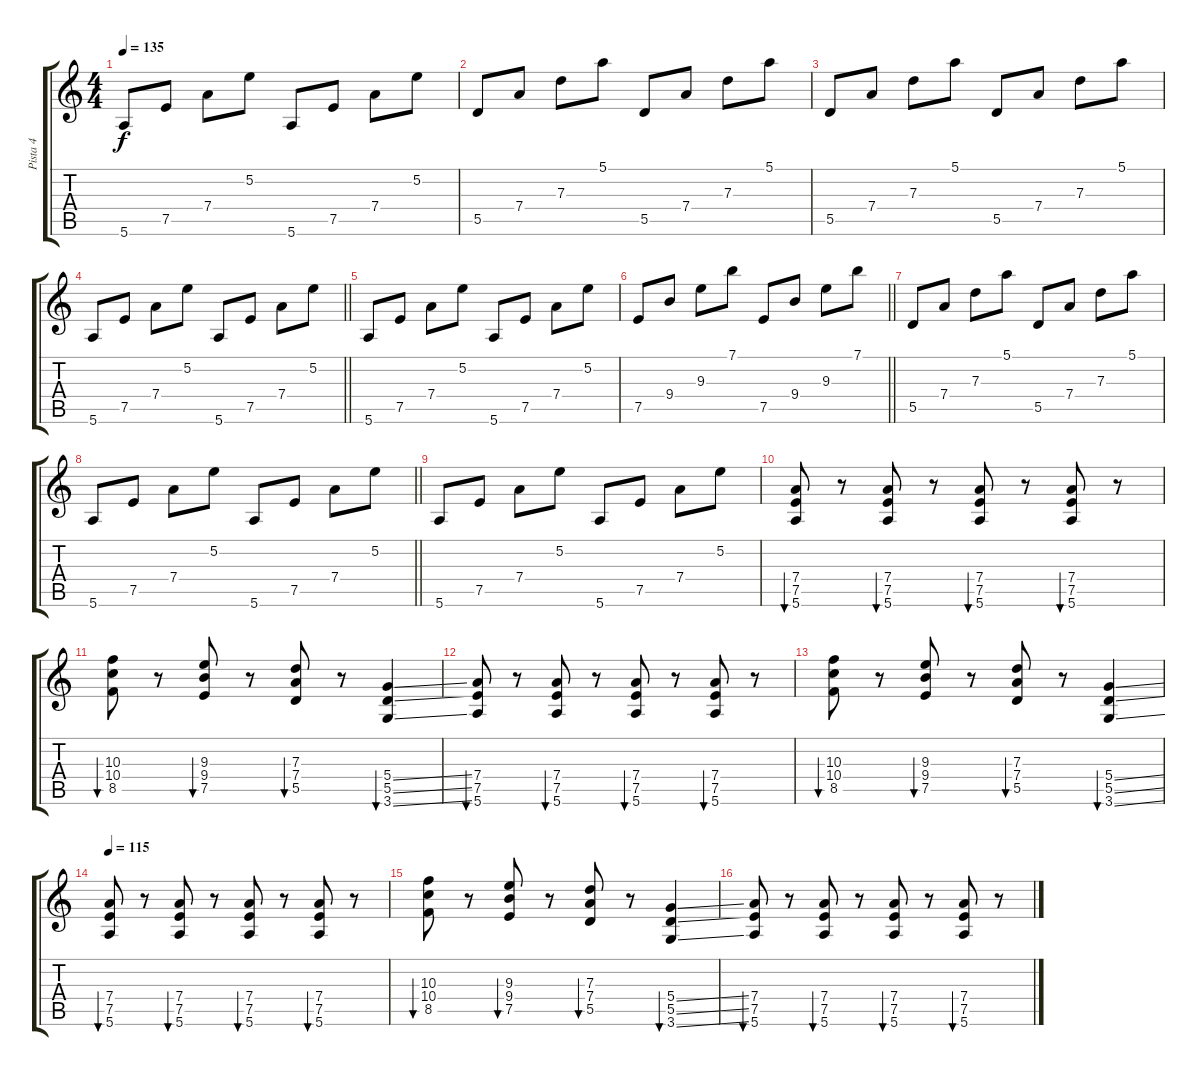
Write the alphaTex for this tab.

\track ("Pista 4" "Pista 4") {instrument overdrivenguitar}
\staff {score tabs}
\tuning (E4 B3 G3 D3 A2 E2) {hide}
\ts (4 4)
\tempo 135
\clef g2
\ks c
5.6.8{dy f} 7.5.8 7.4.8 5.2.8 5.6.8 7.5.8 7.4.8 5.2.8 |
5.5.8 7.4.8 7.3.8 5.1.8 5.5.8 7.4.8 7.3.8 5.1.8 |
5.5.8 7.4.8 7.3.8 5.1.8 5.5.8 7.4.8 7.3.8 5.1.8 |
\barLineRight lightlight
5.6.8 7.5.8 7.4.8 5.2.8 5.6.8 7.5.8 7.4.8 5.2.8 |
5.6.8 7.5.8 7.4.8 5.2.8 5.6.8 7.5.8 7.4.8 5.2.8 |
\barLineRight lightlight
7.5.8 9.4.8 9.3.8 7.1.8 7.5.8 9.4.8 9.3.8 7.1.8 |
5.5.8 7.4.8 7.3.8 5.1.8 5.5.8 7.4.8 7.3.8 5.1.8 |
\barLineRight lightlight
5.6.8 7.5.8 7.4.8 5.2.8 5.6.8 7.5.8 7.4.8 5.2.8 |
5.6.8 7.5.8 7.4.8 5.2.8 5.6.8 7.5.8 7.4.8 5.2.8 |
(7.4 7.5 5.6).8{bu 30} r.8 (7.4 7.5 5.6).8{bu 30} r.8 (7.4 7.5 5.6).8{bu 30} r.8 (7.4 7.5 5.6).8{bu 30} r.8 |
(10.3 10.4 8.5).8{bu 30} r.8 (9.3 9.4 7.5).8{bu 30} r.8 (7.3 7.4 5.5).8{bu 30} r.8 (5.4{ss} 5.5{ss} 3.6{ss}).4{bu 30} |
(7.4 7.5 5.6).8{bu 30} r.8 (7.4 7.5 5.6).8{bu 30} r.8 (7.4 7.5 5.6).8{bu 30} r.8 (7.4 7.5 5.6).8{bu 30} r.8 |
(10.3 10.4 8.5).8{bu 30} r.8 (9.3 9.4 7.5).8{bu 30} r.8 (7.3 7.4 5.5).8{bu 30} r.8 (5.4{ss} 5.5{ss} 3.6{ss}).4{bu 30} |
\tempo 115
(7.4 7.5 5.6).8{bu 30} r.8 (7.4 7.5 5.6).8{bu 30} r.8 (7.4 7.5 5.6).8{bu 30} r.8 (7.4 7.5 5.6).8{bu 30} r.8 |
(10.3 10.4 8.5).8{bu 30} r.8 (9.3 9.4 7.5).8{bu 30} r.8 (7.3 7.4 5.5).8{bu 30} r.8 (5.4{ss} 5.5{ss} 3.6{ss}).4{bu 30} |
(7.4 7.5 5.6).8{bu 30} r.8 (7.4 7.5 5.6).8{bu 30} r.8 (7.4 7.5 5.6).8{bu 30} r.8 (7.4 7.5 5.6).8{bu 30} r.8
